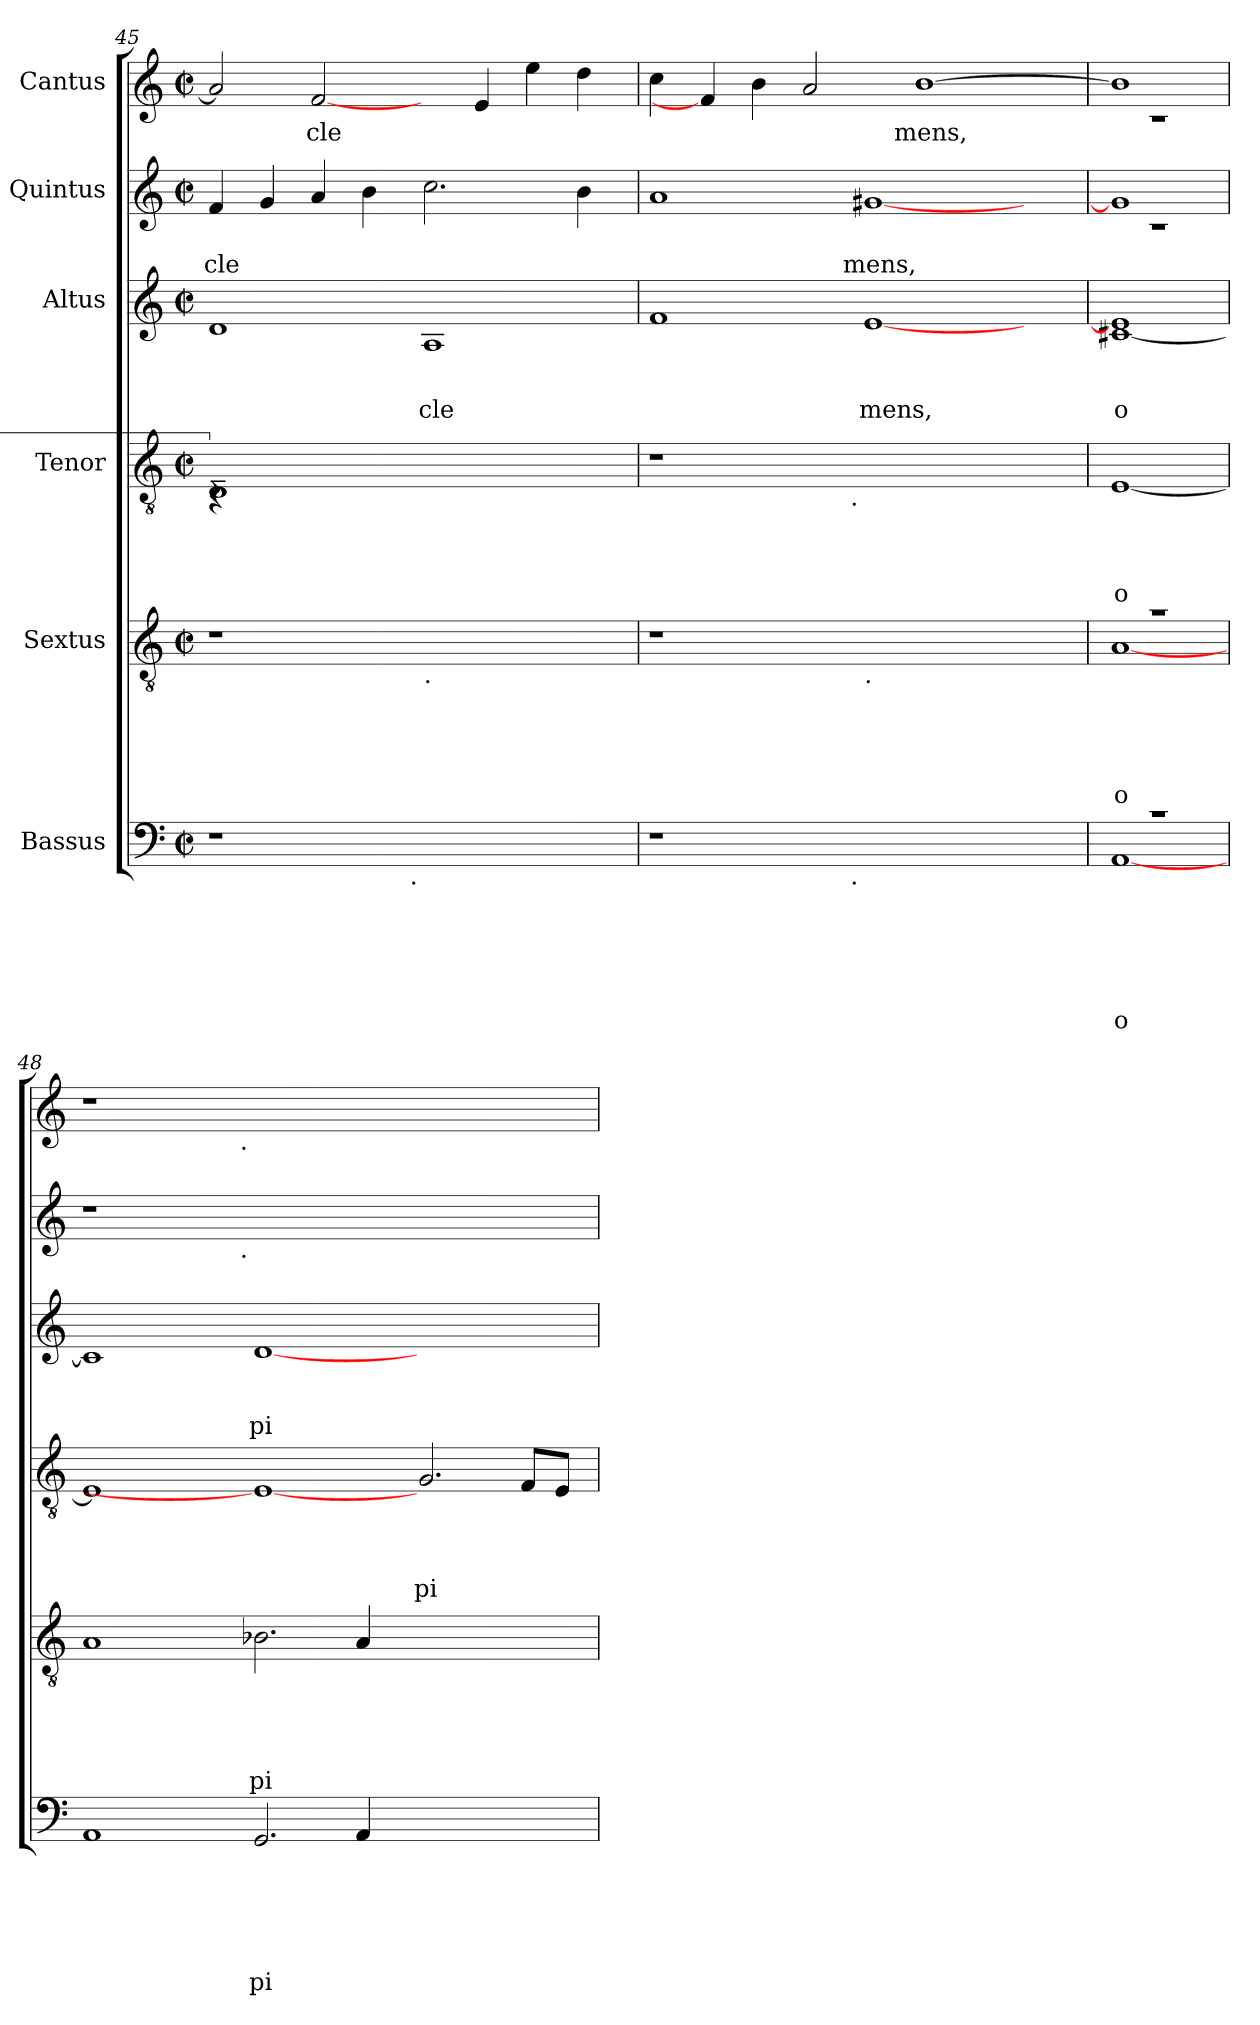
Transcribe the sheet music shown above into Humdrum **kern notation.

**kern	**text	**text	**text	**text	**text	**text	**kern	**text	**text	**text	**text	**text	**kern	**text	**text	**text	**text	**kern	**text	**text	**text	**kern	**text	**text	**kern	**text
*part6	*part6	*part6	*part6	*part6	*part6	*part6	*part5	*part5	*part5	*part5	*part5	*part5	*part4	*part4	*part4	*part4	*part4	*part3	*part3	*part3	*part3	*part2	*part2	*part2	*part1	*part1
*staff6	*staff6	*staff6	*staff6	*staff6	*staff6	*staff6	*staff5	*staff5	*staff5	*staff5	*staff5	*staff5	*staff4	*staff4	*staff4	*staff4	*staff4	*staff3	*staff3	*staff3	*staff3	*staff2	*staff2	*staff2	*staff1	*staff1
*I"Bassus	*	*	*	*	*	*	*I"Sextus	*	*	*	*	*	*I"Tenor	*	*	*	*	*I"Altus	*	*	*	*I"Quintus	*	*	*I"Cantus	*
!!LO:LB:g=z
*clefF4	*	*	*	*	*	*	*clefGv2	*	*	*	*	*	*clefGv2	*	*	*	*	*clefG2	*	*	*	*clefG2	*	*	*clefG2	*
*k[]	*	*	*	*	*	*	*k[]	*	*	*	*	*	*k[]	*	*	*	*	*k[]	*	*	*	*k[]	*	*	*k[]	*
*C:	*	*	*	*	*	*	*C:	*	*	*	*	*	*C:	*	*	*	*	*C:	*	*	*	*C:	*	*	*C:	*
*M2/2	*	*	*	*	*	*	*M2/2	*	*	*	*	*	*M2/2	*	*	*	*	*M2/2	*	*	*	*M2/2	*	*	*M2/2	*
*met(c|)	*	*	*	*	*	*	*met(c|)	*	*	*	*	*	*met(c|)	*	*	*	*	*met(c|)	*	*	*	*met(c|)	*	*	*met(c|)	*
=45	=45	=45	=45	=45	=45	=45	=45	=45	=45	=45	=45	=45	=45	=45	=45	=45	=45	=45	=45	=45	=45	=45	=45	=45	=45	=45
*	*	*	*	*	*	*	*	*	*	*	*	*	*^	*	*	*	*	*	*	*	*	*	*	*	*	*
!	!	!	!	!	!	!	!	!	!	!	!	!	!	!LO:N:vis=1	!	!	!	!	!	!	!	!	!	!	!LO:LY:b	!	!
*^	*	*	*	*	*	*	*	*	*	*	*	*	*	*	*	*	*	*	*	*	*	*	*	*	*	*	*
1r	2ryy	.	.	.	.	.	.	1r	.	.	.	.	.	1D~>	32%31rC	.	.	.	.	1d	.	.	.	4f/	.	cle	2a/]	.
.	.	.	.	.	.	.	.	.	.	.	.	.	.	.	.	.	.	.	.	.	.	.	.	4g/	.	.	.	.
!	!	!	!	!	!	!	!	!	!	!	!	!	!	!	!	!	!	!	!	!	!	!	!	!	!	!	!	!LO:LY:b
.	4...ryy	.	.	.	.	.	.	.	.	.	.	.	.	.	.	.	.	.	.	.	.	.	.	4a/	.	.	[2f/	cle
.	.	.	.	.	.	.	.	.	.	.	.	.	.	.	.	.	.	.	.	.	.	.	.	4b\	.	.	.	.
!	!LO:TX:b:t=.	!	!	!	!	!	!	!	!	!	!	!	!	!	!	!	!	!	!	!	!	!	!	!	!	!	!	!
.	1ryy	.	.	.	.	.	.	.	.	.	.	.	.	.	1ryy	.	.	.	.	.	.	.	.	.	.	.	.	.
!	!	!	!	!	!	!	!	!LO:TX:b:t=.	!	!	!	!	!	!	!	!	!	!	!	!	!	!	!	!	!	!	!	!
!	!	!	!	!	!	!	!	!	!	!	!	!	!	!	!	!	!	!	!	!	!	!	!LO:LY:b	!	!	!	!	!
1ryy	.	.	.	.	.	.	.	1ryy	.	.	.	.	.	1ryy	.	.	.	.	.	1A	.	.	cle	2.cc\	.	.	4ryy	.
.	.	.	.	.	.	.	.	.	.	.	.	.	.	.	.	.	.	.	.	.	.	.	.	.	.	.	4e/	.
.	.	.	.	.	.	.	.	.	.	.	.	.	.	.	.	.	.	.	.	.	.	.	.	.	.	.	4ee\	.
.	.	.	.	.	.	.	.	.	.	.	.	.	.	.	.	.	.	.	.	.	.	.	.	4b\	.	.	4dd\	.
.	32ryy	.	.	.	.	.	.	.	.	.	.	.	.	.	32ryy	.	.	.	.	.	.	.	.	.	.	.	.	.
=46	=46	=46	=46	=46	=46	=46	=46	=46	=46	=46	=46	=46	=46	=46	=46	=46	=46	=46	=46	=46	=46	=46	=46	=46	=46	=46	=46	=46
1r	2ryy	.	.	.	.	.	.	1r	.	.	.	.	.	1r	2ryy	.	.	.	.	1f	.	.	.	1a	.	.	4cc\	.
.	.	.	.	.	.	.	.	.	.	.	.	.	.	.	.	.	.	.	.	.	.	.	.	.	.	.	4f/]	.
.	4...ryy	.	.	.	.	.	.	.	.	.	.	.	.	.	4...ryy	.	.	.	.	.	.	.	.	.	.	.	4b\	.
.	.	.	.	.	.	.	.	.	.	.	.	.	.	.	.	.	.	.	.	.	.	.	.	.	.	.	2a/	.
!	!	!	!	!	!	!	!	!	!	!	!	!	!	!	!LO:TX:b:t=.	!	!	!	!	!	!	!	!	!	!	!	!	!
!	!LO:TX:b:t=.	!	!	!	!	!	!	!	!	!	!	!	!	!	!	!	!	!	!	!	!	!	!	!	!	!	!	!
.	1ryy	.	.	.	.	.	.	.	.	.	.	.	.	.	1ryy	.	.	.	.	.	.	.	.	.	.	.	.	.
!	!	!	!	!	!	!	!	!LO:TX:b:t=.	!	!	!	!	!	!	!	!	!	!	!	!	!	!	!	!	!	!	!	!
!	!	!	!	!	!	!	!	!	!	!	!	!	!	!	!	!	!	!	!	!	!	!	!LO:LY:b	!	!	!LO:LY:b	!	!
1ryy	.	.	.	.	.	.	.	1ryy	.	.	.	.	.	1ryy	.	.	.	.	.	[<1e	.	.	mens,	[<1g#X	.	mens,	.	.
!	!	!	!	!	!	!	!	!	!	!	!	!	!	!	!	!	!	!	!	!	!	!	!	!	!	!	!	!LO:LY:b
.	.	.	.	.	.	.	.	.	.	.	.	.	.	.	.	.	.	.	.	.	.	.	.	.	.	.	[>1b	mens,
.	4ryy	.	.	.	.	.	.	.	.	.	.	.	.	.	4ryy	.	.	.	.	.	.	.	.	.	.	.	.	.
4ryy	.	.	.	.	.	.	.	4ryy	.	.	.	.	.	4ryy	.	.	.	.	.	4ryy	.	.	.	4ryy	.	.	.	.
.	32ryy	.	.	.	.	.	.	.	.	.	.	.	.	.	32ryy	.	.	.	.	.	.	.	.	.	.	.	.	.
=47	=47	=47	=47	=47	=47	=47	=47	=47	=47	=47	=47	=47	=47	=47	=47	=47	=47	=47	=47	=47	=47	=47	=47	=47	=47	=47	=47	=47
!	!	!	!	!	!	!	!LO:LY:b:rj	!	!	!	!	!	!LO:LY:b:rj	!	!	!	!	!	!LO:LY:b:rj	!	!	!	!LO:LY:b:rj	!	!	!	!	!
*	*	*	*	*	*	*	*	*^	*	*	*	*	*	*v	*v	*	*	*	*	*	*	*	*	*^	*	*	*^	*
1rc	[<1AA	.	.	.	.	.	o	1ra	[<1A	.	.	.	.	o	[<1E	.	.	.	o	[<1c#X 1e]	.	.	o	1g#]	1rc	.	.	1b]	1rc	.
*v	*v	*	*	*	*	*	*	*	*	*	*	*	*	*	*	*	*	*	*	*	*	*	*	*	*	*	*	*	*	*
*	*	*	*	*	*	*	*v	*v	*	*	*	*	*	*	*	*	*	*	*	*	*	*	*	*	*	*	*	*	*
=48	=48	=48	=48	=48	=48	=48	=48	=48	=48	=48	=48	=48	=48	=48	=48	=48	=48	=48	=48	=48	=48	=48	=48	=48	=48	=48	=48	=48
1AA	.	.	.	.	.	.	1A	.	.	.	.	.	1E]	.	.	.	.	1c#]	.	.	.	1r	2ryy	.	.	1r	2ryy	.
.	.	.	.	.	.	.	.	.	.	.	.	.	.	.	.	.	.	.	.	.	.	.	4...ryy	.	.	.	4...ryy	.
!	!	!	!	!	!	!	!	!	!	!	!	!	!	!	!	!	!	!	!	!	!	!	!	!	!	!	!LO:TX:b:t=.	!
!	!	!	!	!	!	!	!	!	!	!	!	!	!	!	!	!	!	!	!	!	!	!	!LO:TX:b:t=.	!	!	!	!	!
.	.	.	.	.	.	.	.	.	.	.	.	.	.	.	.	.	.	.	.	.	.	.	1ryy	.	.	.	1ryy	.
!	!	!	!	!	!	!LO:LY:b	!	!	!	!	!	!LO:LY:b	!	!	!	!	!	!	!	!	!LO:LY:b	!	!	!	!	!	!	!
2.GG/	.	.	.	.	.	pi	2.B-X\	.	.	.	.	pi	1E_	.	.	.	.	[<1d	.	.	pi	0ryy	.	.	.	0ryy	.	.
4AA/	.	.	.	.	.	.	4A/	.	.	.	.	.	.	.	.	.	.	.	.	.	.	.	.	.	.	.	.	.
.	.	.	.	.	.	.	.	.	.	.	.	.	.	.	.	.	.	.	.	.	.	.	1ryy	.	.	.	1ryy	.
!	!	!	!	!	!	!	!	!	!	!	!	!	!	!	!	!	!LO:LY:b	!	!	!	!	!	!	!	!	!	!	!
1ryy	.	.	.	.	.	.	1ryy	.	.	.	.	.	2.G/	.	.	.	pi	1ryy	.	.	.	.	.	.	.	.	.	.
.	.	.	.	.	.	.	.	.	.	.	.	.	8F/L	.	.	.	.	.	.	.	.	.	.	.	.	.	.	.
.	.	.	.	.	.	.	.	.	.	.	.	.	8E/J	.	.	.	.	.	.	.	.	.	.	.	.	.	.	.
.	.	.	.	.	.	.	.	.	.	.	.	.	.	.	.	.	.	.	.	.	.	.	32ryy	.	.	.	32ryy	.
*	*	*	*	*	*	*	*	*	*	*	*	*	*	*	*	*	*	*	*	*	*	*v	*v	*	*	*	*	*
*	*	*	*	*	*	*	*	*	*	*	*	*	*	*	*	*	*	*	*	*	*	*	*	*	*v	*v	*
=	=	=	=	=	=	=	=	=	=	=	=	=	=	=	=	=	=	=	=	=	=	=	=	=	=	=
*-	*-	*-	*-	*-	*-	*-	*-	*-	*-	*-	*-	*-	*-	*-	*-	*-	*-	*-	*-	*-	*-	*-	*-	*-	*-	*-
